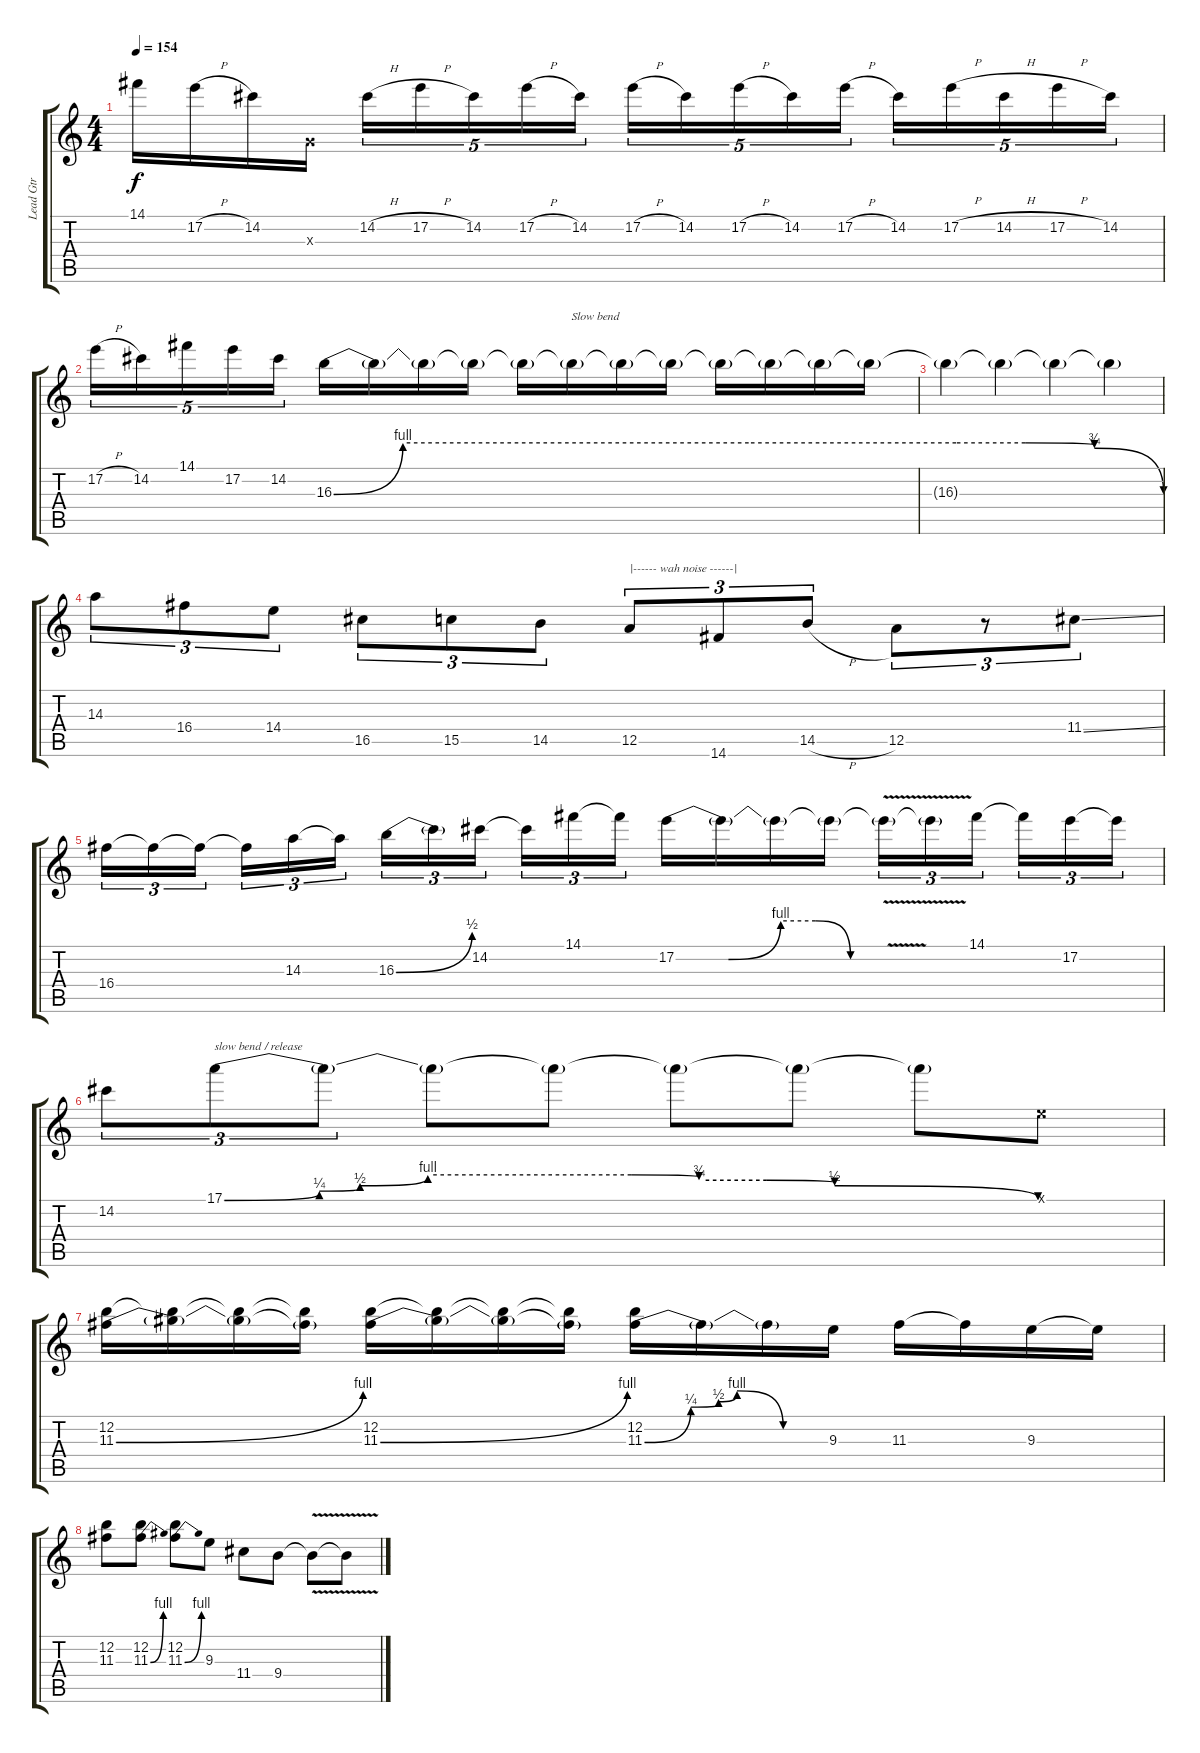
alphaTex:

\track ("Lead Gtr" "Lead Gtr") {instrument overdrivenguitar}
\staff {score tabs}
\tuning (E4 B3 G3 D3 A2 E2) {hide}
\ts (4 4)
\tempo 154
\clef g2
\ks c
14.1.16{dy f} 17.2{h}.16 14.2.16 0.3{x}.16 14.2{h}.16{tu (5 4)} 17.2{h}.16{tu (5 4)} 14.2.16{tu (5 4)} 17.2{h}.16{tu (5 4)} 14.2.16{tu (5 4)} 17.2{h}.16{tu (5 4)} 14.2.16{tu (5 4)} 17.2{h}.16{tu (5 4)} 14.2.16{tu (5 4)} 17.2{h}.16{tu (5 4)} 14.2.16{tu (5 4)} 17.2{h}.16{tu (5 4)} 14.2{h}.16{tu (5 4)} 17.2{h}.16{tu (5 4)} 14.2.16{tu (5 4)} |
17.2{h}.16{tu (5 4)} 14.2.16{tu (5 4)} 14.1.16{tu (5 4)} 17.2.16{tu (5 4)} 14.2.16{tu (5 4)} 16.3{be (custom 0 0 5 4 30 4 45 4 50 4 55 3 60 0)}.16 16.3{t}.16 16.3{t}.16 16.3{t}.16 16.3{t}.16 16.3{t}.16{txt "Slow bend"} 16.3{t}.16 16.3{t}.16 16.3{t}.16 16.3{t}.16 16.3{t}.16 16.3{t}.16 |
16.3{t}.4 16.3{t}.4 16.3{t}.4 16.3{t}.4 |
14.3.8{tu (3 2)} 16.4.8{tu (3 2)} 14.4.8{tu (3 2)} 16.5.8{tu (3 2)} 15.5.8{tu (3 2)} 14.5.8{tu (3 2)} 12.5.8{tu (3 2) txt "|------ wah noise ------|"} 14.6.8{tu (3 2)} 14.5{h}.8{tu (3 2)} 12.5.8{tu (3 2)} r.8{tu (3 2)} 11.4{ss}.8{tu (3 2)} |
16.4.16{tu (3 2)} 16.4{t}.16{tu (3 2)} 16.4{t}.16{tu (3 2) beam splitsecondary} 16.4{t}.16{tu (3 2)} 14.3.16{tu (3 2)} 14.3{t}.16{tu (3 2)} 16.3{be (bend 0 0 60 2)}.16{tu (3 2)} 16.3{t}.16{tu (3 2)} 14.2.16{tu (3 2) beam splitsecondary} 14.2{t}.16{tu (3 2)} 14.1.16{tu (3 2)} 14.1{t}.16{tu (3 2)} 17.2{be (custom 0 0 15 0 30 4 40 4 50 0 60 0)}.16 17.2{t}.16 17.2{t}.16 17.2{t}.16 17.2{v t}.16{tu (3 2)} 17.2{t}.16{tu (3 2)} 14.1.16{tu (3 2) beam splitsecondary} 14.1{t}.16{tu (3 2)} 17.2.16{tu (3 2)} 17.2{t}.16{tu (3 2)} |
14.2.8{tu (3 2)} 17.1{be (custom 0 0 7 1 10 2 15 4 30 4 35 3 40 3 45 2 60 0)}.8{tu (3 2) txt "slow bend / release"} 17.1{t}.8{tu (3 2)} 17.1{t}.8 17.1{t}.8 17.1{t}.8 17.1{t}.8 17.1{t}.8 0.1{x}.8 |
(12.2 11.3{be (bend 0 0 60 4)}).16 (12.2{t} 11.3{t}).16 (12.2{t} 11.3{t}).16 (12.2{t} 11.3{t}).16 (12.2 11.3{be (bend 0 0 60 4)}).16 (12.2{t} 11.3{t}).16 (12.2{t} 11.3{t}).16 (12.2{t} 11.3{t}).16 (12.2 11.3{be (custom 0 0 15 1 24 2 30 4 45 0 60 0)}).16 11.3{t}.16 11.3{t}.16 9.3.16 11.3.16 11.3{t}.16 9.3.16 9.3{t}.16 |
(12.2 11.3).8 (12.2 11.3{be (bend 0 0 60 4)}).8 (12.2 11.3{be (bend 0 0 60 4)}).8 9.3.8 11.4.8 9.4.8 9.4{v t}.8 9.4{t}.8
